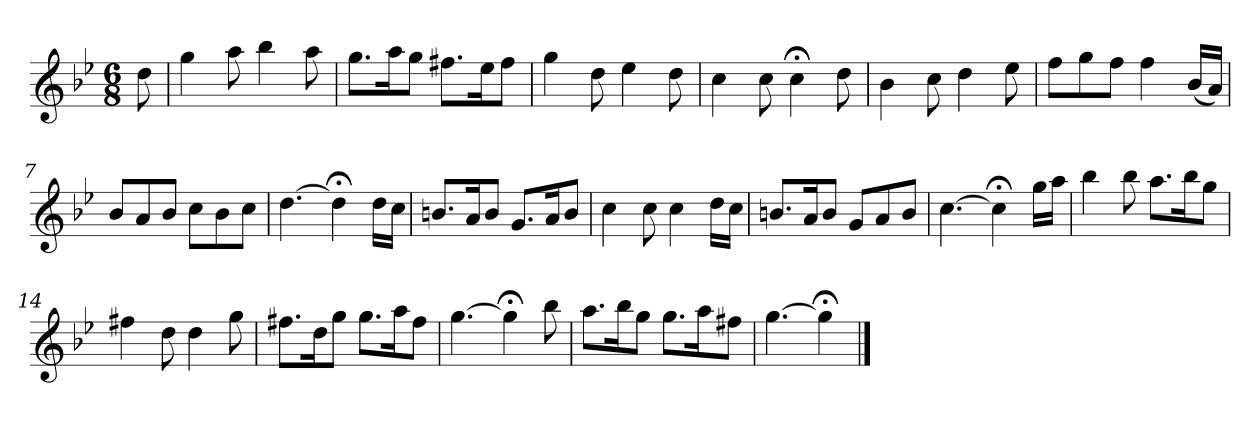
**kern
*part1
*staff1
*k[b-e-]
*g:
*M6/8
*MM120
=
8dd
=1
4gg
8aa
4bb-
8aa
=2
8.ggL
16aaK
8ggJ
8.ff#XL
16ee-K
8ff#J
=3
4gg
8dd
4ee-
8dd
=4
4cc
8cc
4cc;<
8dd
=5
4b-
8cc
4dd
8ee-
=6
8ffL
8gg
8ffJ
4ff
(16b-LL
16aJJ)
=7
8b-L
8a
8b-J
8ccL
8b-
8ccJ
=8
[4.dd
4dd;<]
16ddLL
16ccJJ
=9
8.bnL
16aK
8bJ
8.gL
16aK
8bJ
=10
4cc
8cc
4cc
16ddLL
16ccJJ
=11
8.bnL
16aK
8bJ
8gL
8a
8bJ
=12
[4.cc
4cc;<]
16ggLL
16aaJJ
=13
4bb-
8bb-
8.aaL
16bb-K
8ggJ
=14
4ff#X
8dd
4dd
8gg
=15
8.ff#XL
16ddK
8ggJ
8.ggL
16aaK
8ff#J
=16
[4.gg
4gg;<]
8bb-
=17
8.aaL
16bb-K
8ggJ
8.ggL
16aaK
8ff#XJ
=18
[4.gg
4gg;<]
==
*-
